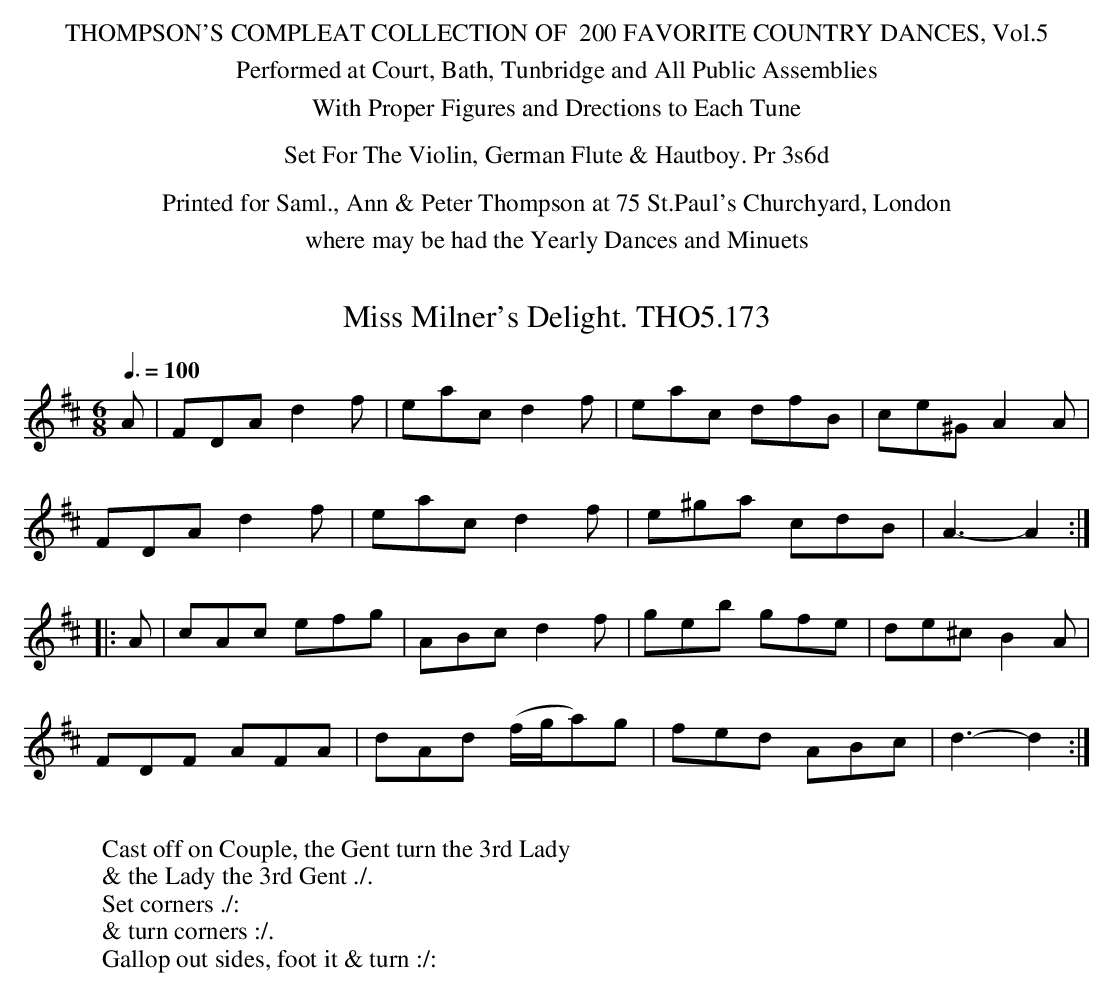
X:1
T:Miss Milner's Delight. THO5.173
M:6/8
L:1/8
Q:3/8=100
K:D
A|FDA d2f|eac d2f|eac dfB|ce^G A2A|
FDA d2f|eac d2f|e^ga cdB|A3-A2:|
|:A|cAc efg|ABc d2f|geb gfe|de^c B2A|
FDF AFA|dAd (f/g/a)g|fed ABc|d3-d2:|
W:
W:Cast off on Couple, the Gent turn the 3rd Lady
W:& the Lady the 3rd Gent ./.
W:Set corners ./:
W:& turn corners :/.
W:Gallop out sides, foot it & turn :/:
